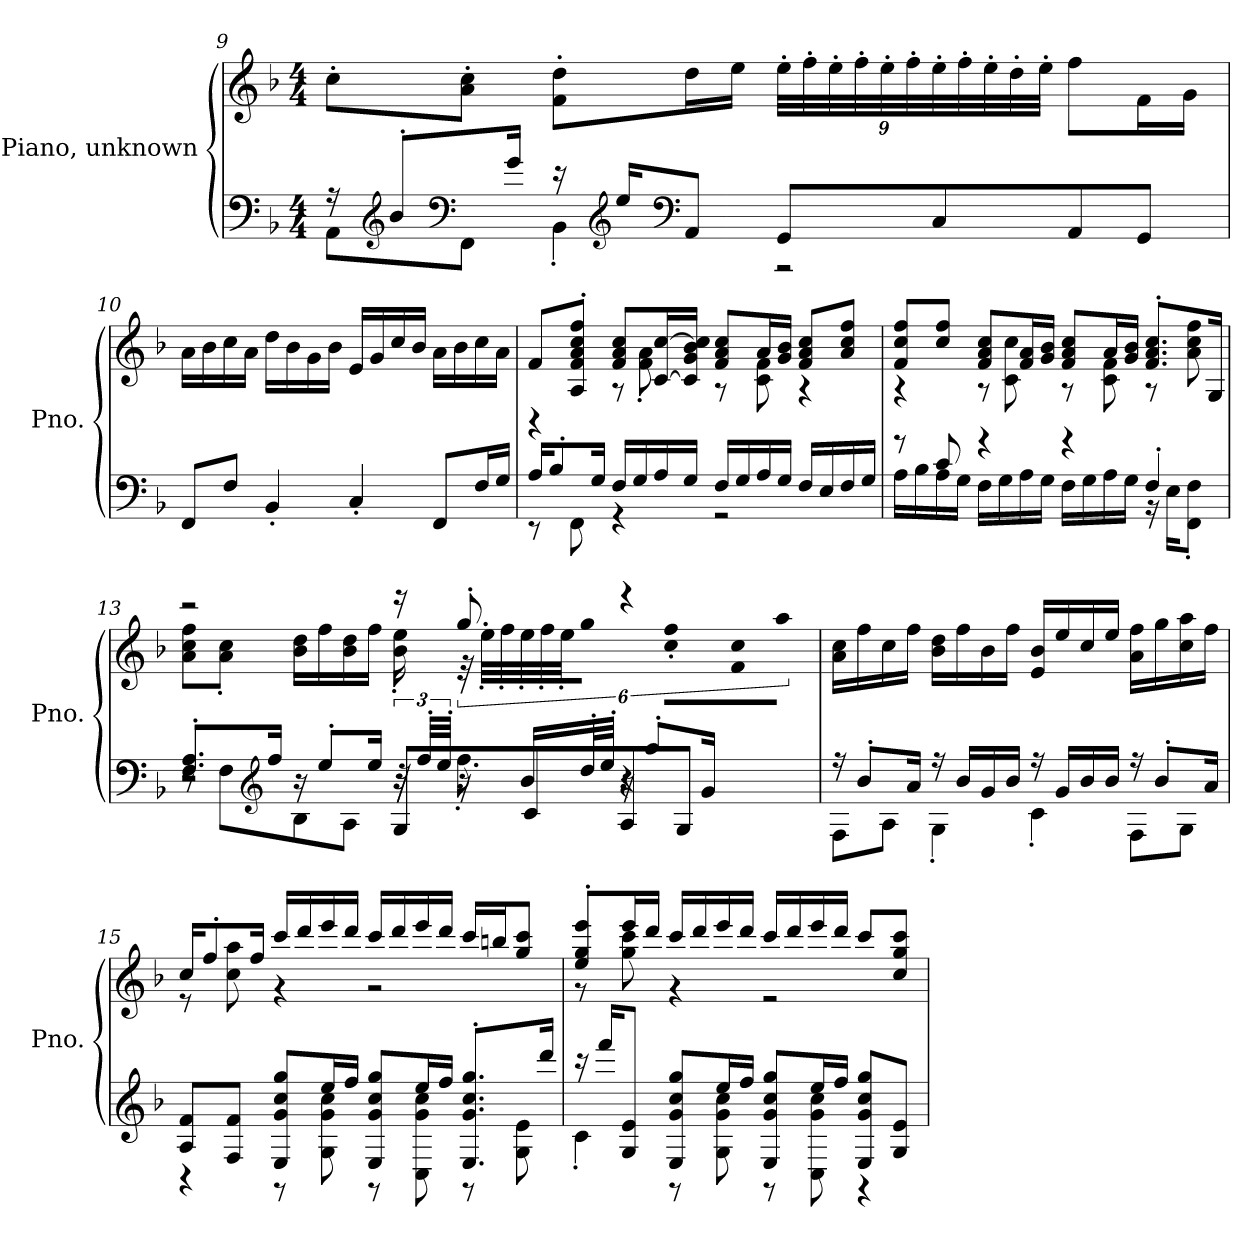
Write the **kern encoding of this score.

**kern	**kern
*part1	*part1
*staff2	*staff1
*I"Piano, unknown	*
*I'Pno.	*
!!LO:LB:g=z
*clefF4	*clefG2
*k[b-]	*k[b-]
*M4/4	*M4/4
=9	=9
*^	*
16r	8AA\L	8cc'\L
*clefG2	*	*
8b-'/L	.	.
*clefF4	*	*
.	8FF\J	8a\' 8cc\'J
16g/Jk	.	.
16r	4BB-'\	8f\' 8dd\'L
*clefG2	*	*
16ee/KL	.	.
*clefF4	*	*
8AA/J	.	16dd\L
.	.	16ee\JJ
*	*	*Xbrackettup
8GG/L	2r	48ee'\LLL
.	.	48ff'\
.	.	48ee'\
.	.	48ff'\
.	.	48ee'\
.	.	48ff'\
8C/	.	48ee'\
.	.	48ff'\
.	.	48ee'\
.	.	32dd'\
.	.	32ee'\JJJ
8AA/	.	8ff\L
8GG/J	.	16f\L
.	.	16g\JJ
*v	*v	*
=10	=10
8FF/L	16a\LL
.	16b-\
8F/J	16cc\
.	16a\JJ
4BB-'/	16dd\LL
.	16b-\
.	16g\
.	16b-\JJ
4C'/	16e/LL
.	16g/
.	16cc/
.	16b-/JJ
8FF/L	16a\LL
.	16b-\
16F/L	16cc\
16G/JJ	16a\JJ
!!LO:PB:g=z
=11	=11
*^	*^
16A/KL	8r	8f/L	4r
8B-'/	.	.	.
.	8FF\	8A/' 8f/' 8a/' 8cc/' 8ff/'J	.
16G/Jk	.	.	.
16F/LL	4r	8f/ 8a/ 8cc/L	8r
16G/	.	.	.
16A/	.	[16c/ [16cc/L	8f\' 8a\'
16G/JJ	.	16c/] 16g/ 16b-/ 16cc/]JJ	.
16F/LL	2r	8f/ 8a/ 8cc/L	8r
16G/	.	.	.
16A/	.	16a/L	8c\ 8f\
16G/JJ	.	16g/ 16b-/JJ	.
16F/LL	.	8f/ 8a/ 8cc/L	4r
16E/	.	.	.
16F/	.	8a/ 8cc/ 8ff/J	.
16G/JJ	.	.	.
=12	=12	=12	=12
8r	16A\LL	8f/ 8cc/ 8ff/L	4r
.	16B-\	.	.
8c/	16A\	8cc/ 8ff/J	.
.	16G\JJ	.	.
4r	16F\LL	8f/ 8a/ 8cc/L	8r
.	16G\	.	.
.	16A\	16f/ 16a/L	8c\ 8cc\
.	16G\JJ	16g/ 16b-/JJ	.
4r	16F\LL	8f/ 8a/ 8cc/L	8r
.	16G\	.	.
.	16A\	16a/L	8c\ 8f\
.	16G\JJ	16g/ 16b-/JJ	.
4F'/	16r	8.f/' 8.a/' 8.cc/'L	8r
.	16E\KL	.	.
.	8FF\' 8F\'J	.	8a\ 8cc\ 8ff\
.	.	16G/Jk	.
!!LO:LB:g=z	!!
=13	=13	=13	=13
*	*^	*	*
8.F/' 8.A/'L	8r	2r	2r	8a\ 8cc\ 8ff\L
.	8F\L	.	.	8a\' 8cc\'J
*clefG2	*	*	*	*
16ff/Jk	.	.	.	.
16r	8B-\	.	.	16b-\ 16dd\LL
8ee'/L	.	.	.	16ff\
.	8A\J	.	.	16b-\ 16dd\
16ee/Jk	.	.	.	16ff\JJ
48r	16r	8G/L	16r	16b-\' 16ee\'
48ff'/LLL	.	.	.	.
48ee'/JJJ	.	.	.	.
*	*	*	*	*brackettup
16r	8.ff'\	.	8.gg'/	48r
.	.	.	.	48ee'\LLL
.	.	.	.	48ff'\
*	*	*	*	*Xbrackettup
16b-/LL	.	8c/	.	48ee'\
.	.	.	.	48ff'\
.	.	.	.	48ee'\J
32dd'/L	.	.	.	16gg\JJ
32ee'/JJJ	.	.	.	.
16r	4r	8A/	4r	8cc\' 8ff\'L
8aa'/L	.	.	.	.
.	.	8G/J	.	16f\ 16cc\L
16g/Jk	.	.	.	16aa\JJ
*	*v	*v	*	*
*	*	*v	*v
=14	=14	=14
16r	8F\L	16a\ 16cc\LL
8b-'/L	.	16ff\
.	8A\J	16cc\
16a/Jk	.	16ff\JJ
16r	4G'\	16b-\ 16dd\LL
16b-/LL	.	16ff\
16g/	.	16b-\
16b-/JJ	.	16ff\JJ
16r	4c'\	16e/ 16b-/LL
16g/LL	.	16ee/
16b-/	.	16cc/
16b-/JJ	.	16ee/JJ
16r	8F\L	16a\ 16ff\LL
8b-'/L	.	16gg\
.	8G\J	16cc\ 16aa\
16a/Jk	.	16ff\JJ
!!LO:LB:g=z
=15	=15	=15
*	*	*^
8A/ 8f/L	4r	16cc/KL	8r
.	.	8ff'/	.
8F/ 8f/J	.	.	8cc\ 8aa\
.	.	16ff/Jk	.
8E/ 8g/ 8cc/ 8gg/L	8r	16ccc/LL	4r
.	.	16ddd/	.
16ee/L	8G\ 8g\ 8cc\	16eee/	.
16ff/JJ	.	16ddd/JJ	.
8E/ 8g/ 8cc/ 8gg/L	8r	16ccc/LL	2r
.	.	16ddd/	.
16ee/L	8C\ 8g\ 8cc\	16eee/	.
16ff/JJ	.	16ddd/JJ	.
8.E/' 8.g/' 8.cc/' 8.gg/'L	8r	16ccc/LL	.
.	.	16bbn/J	.
.	8G\ 8e\	8gg/ 8ccc/J	.
16ddd/Jk	.	.	.
=16	=16	=16	=16
16r	4c'\	8ee/' 8gg/' 8eee/'L	8r
16fff/KL	.	.	.
8G/ 8e/J	.	16eee/L	8gg\ 8ccc\
.	.	16ddd/JJ	.
8E/ 8g/ 8cc/ 8gg/L	8r	16ccc/LL	4r
.	.	16ddd/	.
16ee/L	8G\ 8g\ 8cc\	16eee/	.
16ff/JJ	.	16ddd/JJ	.
8E/ 8g/ 8cc/ 8gg/L	8r	16ccc/LL	2r
.	.	16ddd/	.
16ee/L	8C\ 8g\ 8cc\	16eee/	.
16ff/JJ	.	16ddd/JJ	.
8E/ 8g/ 8cc/ 8gg/L	4r	8ccc/L	.
8G/ 8e/J	.	8cc/ 8gg/ 8ccc/J	.
*v	*v	*	*
*	*v	*v
=	=
*-	*-
